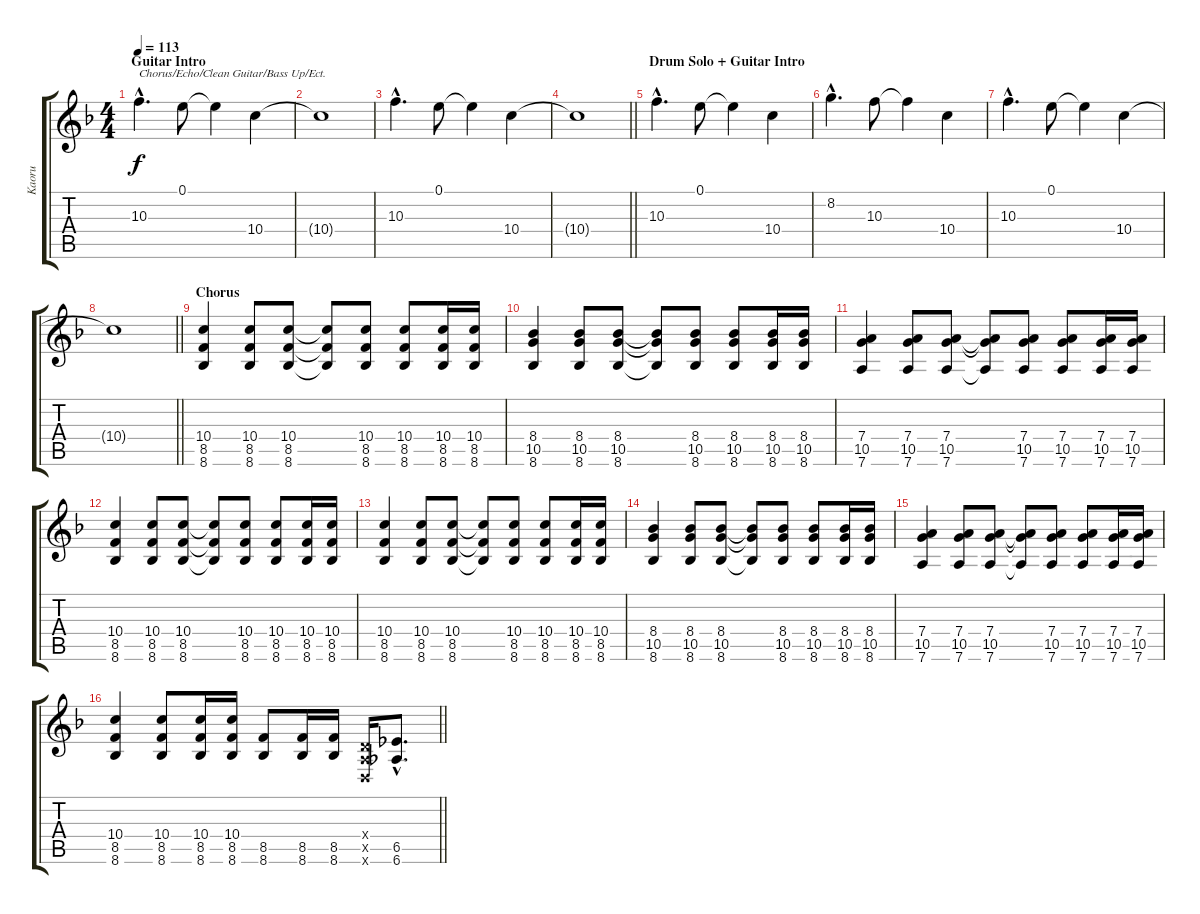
\track ("Kaoru" "Kaoru") {instrument distortionguitar}
\staff {score tabs}
\tuning (E4 B3 G3 D3 A2 D2) {hide}
\ts (4 4)
\section ("" "Guitar Intro")
\tempo 113
\clef g2
\ks f
10.3{hac}.4{d txt "Chorus/Echo/Clean Guitar/Bass Up/Ect." dy f balance 8 instrument pad2warm} 0.1.8 0.1{t}.4 10.4.4 |
10.4{t}.1 |
10.3{hac}.4{d} 0.1.8 0.1{t}.4 10.4.4 |
\barLineRight lightlight
10.4{t}.1 |
\section ("" "Drum Solo + Guitar Intro")
10.3{hac}.4{d} 0.1.8 0.1{t}.4 10.4.4 |
8.2{hac}.4{d} 10.3.8 10.3{t}.4 10.4.4 |
10.3{hac}.4{d} 0.1.8 0.1{t}.4 10.4.4 |
\barLineRight lightlight
10.4{t}.1 |
\section ("" "Chorus")
(10.4 8.5 8.6).4{balance 0 instrument distortionguitar} (10.4 8.5 8.6).8 (10.4 8.5 8.6).8 (10.4{t} 8.5{t} 8.6{t}).8 (10.4 8.5 8.6).8 (10.4 8.5 8.6).8 (10.4 8.5 8.6).16 (10.4 8.5 8.6).16 |
(8.4 10.5 8.6).4 (8.4 10.5 8.6).8 (8.4 10.5 8.6).8 (8.4{t} 10.5{t} 8.6{t}).8 (8.4 10.5 8.6).8 (8.4 10.5 8.6).8 (8.4 10.5 8.6).16 (8.4 10.5 8.6).16 |
(7.4 10.5 7.6).4 (7.4 10.5 7.6).8 (7.4 10.5 7.6).8 (7.4{t} 10.5{t} 7.6{t}).8 (7.4 10.5 7.6).8 (7.4 10.5 7.6).8 (7.4 10.5 7.6).16 (7.4 10.5 7.6).16 |
(10.4 8.5 8.6).4 (10.4 8.5 8.6).8 (10.4 8.5 8.6).8 (10.4{t} 8.5{t} 8.6{t}).8 (10.4 8.5 8.6).8 (10.4 8.5 8.6).8 (10.4 8.5 8.6).16 (10.4 8.5 8.6).16 |
(10.4 8.5 8.6).4 (10.4 8.5 8.6).8 (10.4 8.5 8.6).8 (10.4{t} 8.5{t} 8.6{t}).8 (10.4 8.5 8.6).8 (10.4 8.5 8.6).8 (10.4 8.5 8.6).16 (10.4 8.5 8.6).16 |
(8.4 10.5 8.6).4 (8.4 10.5 8.6).8 (8.4 10.5 8.6).8 (8.4{t} 10.5{t} 8.6{t}).8 (8.4 10.5 8.6).8 (8.4 10.5 8.6).8 (8.4 10.5 8.6).16 (8.4 10.5 8.6).16 |
(7.4 10.5 7.6).4 (7.4 10.5 7.6).8 (7.4 10.5 7.6).8 (7.4{t} 10.5{t} 7.6{t}).8 (7.4 10.5 7.6).8 (7.4 10.5 7.6).8 (7.4 10.5 7.6).16 (7.4 10.5 7.6).16 |
\barLineRight lightlight
(10.4 8.5 8.6).4 (10.4 8.5 8.6).8 (10.4 8.5 8.6).16 (10.4 8.5 8.6).16 (8.5 8.6).8 (8.5 8.6).16 (8.5 8.6).16 (0.4{x} 0.5{x} 0.6{x}).16 (6.5{hac} 6.6{hac}).8{d}
